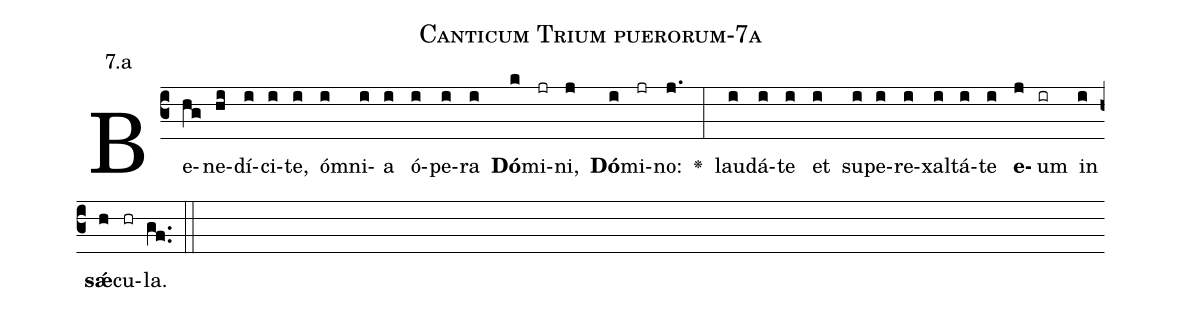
name: Canticum Trium puerorum-7a;
annotation: 7.a;
%%
(c3)Be(hg)ne(hi)dí(i)ci(i)te,(i) óm(i)ni(i)a(i) ó(i)pe(i)ra(i) <b>Dó</b>(k)mi(jr)ni,(j) <b>Dó</b>(i)mi(jr)no:(j.) <v>\greheightstar</v>(:) lau(i)dá(i)te(i) et(i) su(i)pe(i)re(i)xal(i)tá(i)te(i) <b>e</b>(j)um(ir) in(i) <b>sǽ</b>(h)cu(hr)la.(gf..) (::)


%E(i) u(i) o(j) u(i) a(h) e.(gf..) (::)
